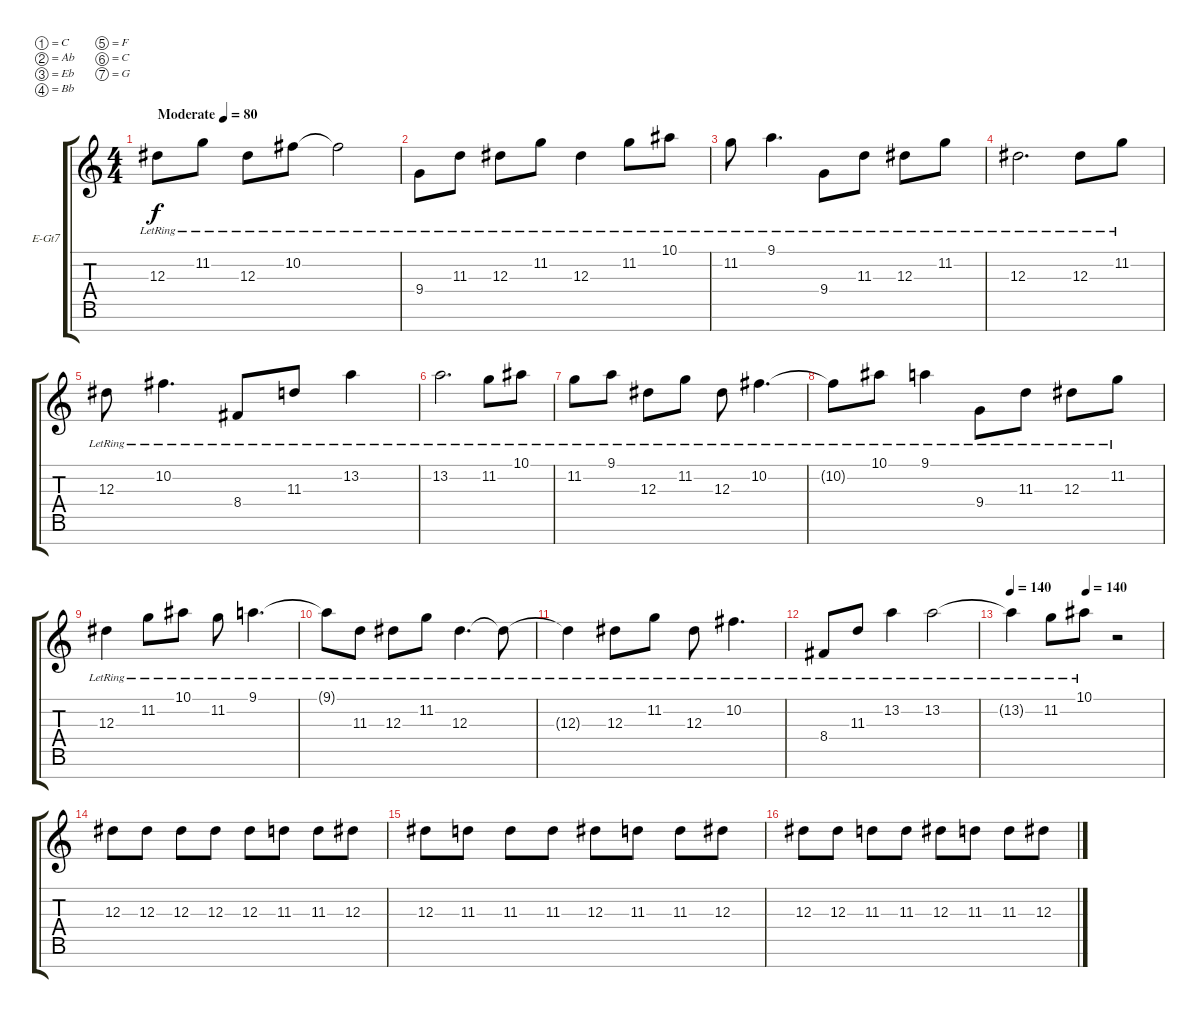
\bracketExtendMode groupsimilarinstruments
\firstSystemTrackNameOrientation horizontal
\otherSystemsTrackNameOrientation horizontal
\track ("Clean 1" "E-Gt7") {instrument electricguitarclean}
\staff {score tabs}
\tuning (C4 Ab3 Eb3 Bb2 F2 C2 G1)
\ts (4 4)
\beaming (8 2 2 2 2)
\tempo (80 "Moderate")
\clef g2
\ks c
12.3{lr}.8{dy f instrument electricguitarclean} 11.2{lr}.8 12.3{lr}.8 10.2{lr}.8 10.2{lr t}.2 |
9.4{lr}.8 11.3{lr}.8 12.3{lr}.8 11.2{lr}.8 12.3{lr}.4 11.2{lr}.8 10.1{lr}.8 |
11.2{lr}.8 9.1{lr}.4{d} 9.4{lr}.8 11.3{lr}.8 12.3{lr}.8 11.2{lr}.8 |
12.3{lr}.2{d} 12.3{lr}.8 11.2{lr}.8 |
12.3{lr}.8 10.2{lr}.4{d} 8.4{lr}.8 11.3{lr}.8 13.2{lr}.4 |
13.2{lr}.2{d} 11.2{lr}.8 10.1{lr}.8 |
11.2{lr}.8 9.1{lr}.8 12.3{lr}.8 11.2{lr}.8 12.3{lr}.8 10.2{lr}.4{d} |
10.2{lr t}.8 10.1{lr}.8 9.1{lr}.4 9.4{lr}.8 11.3{lr}.8 12.3{lr}.8 11.2{lr}.8 |
12.3{lr}.4 11.2{lr}.8 10.1{lr}.8 11.2{lr}.8 9.1{lr}.4{d} |
9.1{lr t}.8 11.3{lr}.8 12.3{lr}.8 11.2{lr}.8 12.3{lr}.4{d} 12.3{lr t}.8 |
12.3{lr t}.4 12.3{lr}.8 11.2{lr}.8 12.3{lr}.8 10.2{lr}.4{d} |
8.4{lr}.8 11.3{lr}.8 13.2{lr}.4 13.2{lr}.2 |
\tempo 140
\tempo (140 0.5)
13.2{lr t}.4 11.2{lr}.8 10.1{lr}.8 r.2 |
12.3.8 12.3.8 12.3.8 12.3.8 12.3.8 11.3.8 11.3.8 12.3.8 |
12.3.8 11.3.8 11.3.8 11.3.8 12.3.8 11.3.8 11.3.8 12.3.8 |
12.3.8 12.3.8 11.3.8 11.3.8 12.3.8 11.3.8 11.3.8 12.3.8
